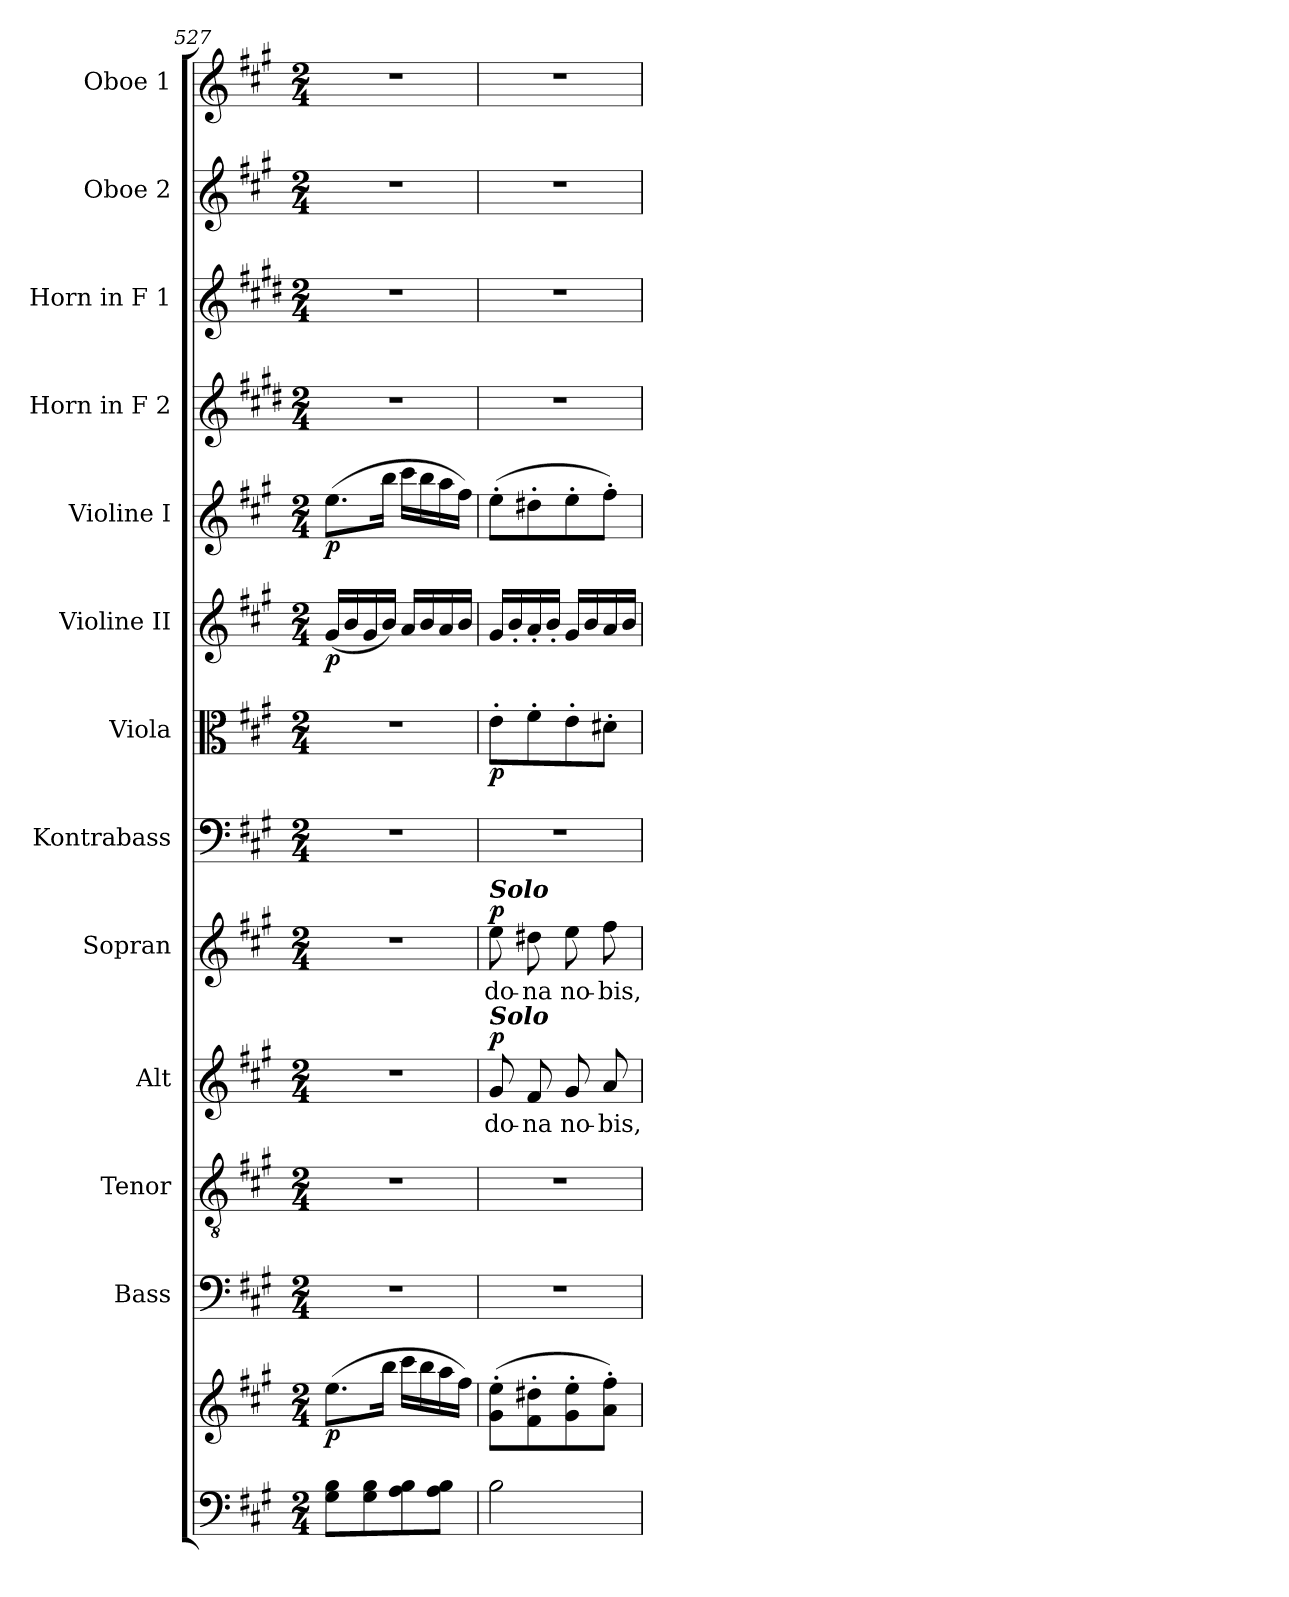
**kern	**kern	**dynam	**kern	**kern	**kern	**text	**dynam	**kern	**text	**dynam	**kern	**kern	**dynam	**kern	**dynam	**kern	**dynam	**kern	**kern	**kern	**kern
*part13	*part13	*part13	*part12	*part11	*part10	*part10	*part10	*part9	*part9	*part9	*part8	*part7	*part7	*part6	*part6	*part5	*part5	*part4	*part3	*part2	*part1
*staff14	*staff13	*staff13/14	*staff12	*staff11	*staff10	*staff10	*staff10	*staff9	*staff9	*staff9	*staff8	*staff7	*staff7	*staff6	*staff6	*staff5	*staff5	*staff4	*staff3	*staff2	*staff1
*	*	*	*I"Bass	*I"Tenor	*I"Alt	*	*	*I"Sopran	*	*	*I"Kontrabass	*I"Viola	*	*I"Violine II	*	*I"Violine I	*	*I"Horn in F 2	*I"Horn in F 1	*I"Oboe 2	*I"Oboe 1
*	*	*	*I'B.	*I'T.	*I'A.	*	*	*I'S.	*	*	*I'Kb.	*I'Vla.	*	*I'Vl. II	*	*I'Vl. I	*	*	*	*I'Ob.. 2	*I'Ob. 1
*clefF4	*clefG2	*	*clefF4	*clefGv2	*clefG2	*	*	*clefG2	*	*	*clefF4	*clefC3	*	*clefG2	*	*clefG2	*	*clefG2	*clefG2	*clefG2	*clefG2
*	*	*	*	*	*	*	*	*	*	*	*ITrd7c12	*	*	*	*	*	*	*ITrd4c7	*ITrd4c7	*	*
*k[f#c#g#]	*k[f#c#g#]	*	*k[f#c#g#]	*k[f#c#g#]	*k[f#c#g#]	*	*	*k[f#c#g#]	*	*	*k[f#c#g#]	*k[f#c#g#]	*	*k[f#c#g#]	*	*k[f#c#g#]	*	*k[f#c#g#]	*k[f#c#g#]	*k[f#c#g#]	*k[f#c#g#]
*A:	*A:	*	*A:	*A:	*A:	*	*	*A:	*	*	*A:	*A:	*	*A:	*	*A:	*	*A:	*A:	*A:	*A:
*M2/4	*M2/4	*	*M2/4	*M2/4	*M2/4	*	*	*M2/4	*	*	*M2/4	*M2/4	*	*M2/4	*	*M2/4	*	*M2/4	*M2/4	*M2/4	*M2/4
=527	=527	=527	=527	=527	=527	=527	=527	=527	=527	=527	=527	=527	=527	=527	=527	=527	=527	=527	=527	=527	=527
!	!	!LO:DY:b	!	!	!	!	!	!	!	!	!	!	!	!	!LO:DY:b	!	!LO:DY:b	!	!	!	!
8G#\ 8B\L	(>8.ee\L	p	2r	2r	2r	.	.	2r	.	.	2r	2r	.	(<16g#/LL	p	(>8.ee\L	p	2r	2r	2r	2r
.	.	.	.	.	.	.	.	.	.	.	.	.	.	16b/	.	.	.	.	.	.	.
8G#\ 8B\	.	.	.	.	.	.	.	.	.	.	.	.	.	16g#/	.	.	.	.	.	.	.
.	16bb\Jk	.	.	.	.	.	.	.	.	.	.	.	.	16b/JJ)	.	16bb\Jk	.	.	.	.	.
8A\ 8B\	16ccc#\LL	.	.	.	.	.	.	.	.	.	.	.	.	16a/LL	.	16ccc#\LL	.	.	.	.	.
.	16bb\	.	.	.	.	.	.	.	.	.	.	.	.	16b/	.	16bb\	.	.	.	.	.
8A\ 8B\J	16aa\	.	.	.	.	.	.	.	.	.	.	.	.	16a/	.	16aa\	.	.	.	.	.
.	16ff#\JJ)	.	.	.	.	.	.	.	.	.	.	.	.	16b/JJ	.	16ff#\JJ)	.	.	.	.	.
=528	=528	=528	=528	=528	=528	=528	=528	=528	=528	=528	=528	=528	=528	=528	=528	=528	=528	=528	=528	=528	=528
!	!	!	!	!	!	!	!	!LO:TX:a:Bi:t=Solo	!	!	!	!	!	!	!	!	!	!	!	!	!
!	!	!	!	!	!LO:TX:a:Bi:t=Solo	!	!	!	!	!	!	!	!	!	!	!	!	!	!	!	!
!	!	!	!	!	!	!LO:LY:b	!LO:DY:a	!	!LO:LY:b	!LO:DY:a	!	!	!LO:DY:b	!	!	!	!	!	!	!	!
2B\	(>8g#\'> 8ee\'>L	.	2r	2r	8g#/	do-	p	8ee\	do-	p	2r	8e'>\L	p	16g#/LL	.	(>8ee'>\L	.	2r	2r	2r	2r
.	.	.	.	.	.	.	.	.	.	.	.	.	.	16b'</	.	.	.	.	.	.	.
!	!	!	!	!	!	!LO:LY:b	!	!	!LO:LY:b	!	!	!	!	!	!	!	!	!	!	!	!
.	8f#\'> 8dd#X\'>	.	.	.	8f#/	-na	.	8dd#X\	-na	.	.	8f#'>\	.	16a'</	.	8dd#X'>\	.	.	.	.	.
.	.	.	.	.	.	.	.	.	.	.	.	.	.	16b'</JJ	.	.	.	.	.	.	.
!	!	!	!	!	!	!LO:LY:b	!	!	!LO:LY:b	!	!	!	!	!	!	!	!	!	!	!	!
.	8g#\'> 8ee\'>	.	.	.	8g#/	no-	.	8ee\	no-	.	.	8e'>\	.	16g#/LL	.	8ee'>\	.	.	.	.	.
.	.	.	.	.	.	.	.	.	.	.	.	.	.	16b/	.	.	.	.	.	.	.
!	!	!	!	!	!	!LO:LY:b	!	!	!LO:LY:b	!	!	!	!	!	!	!	!	!	!	!	!
.	8a\'> 8ff#\'>J)	.	.	.	8a/	-bis,	.	8ff#\	-bis,	.	.	8d#X'>\J	.	16a/	.	8ff#'>\J)	.	.	.	.	.
.	.	.	.	.	.	.	.	.	.	.	.	.	.	16b/JJ	.	.	.	.	.	.	.
=	=	=	=	=	=	=	=	=	=	=	=	=	=	=	=	=	=	=	=	=	=
*-	*-	*-	*-	*-	*-	*-	*-	*-	*-	*-	*-	*-	*-	*-	*-	*-	*-	*-	*-	*-	*-
